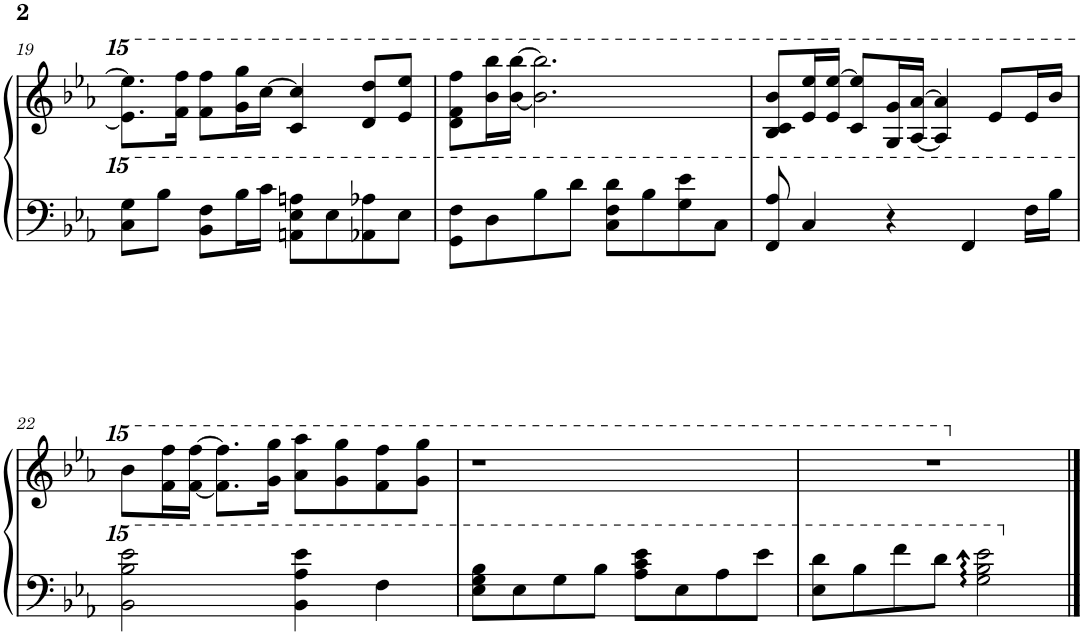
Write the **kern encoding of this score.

**kern	**kern
*part1	*part1
*staff2	*staff1
*I"钢琴	*
!!LO:PB:g=z
*clefF4	*clefG2
*k[b-e-a-]	*k[b-e-a-]
*M4/4	*M4/4
=19	=19
8cc\ 8gg\L	8.eee-\] 8.eeee-\]L
8bb-\J	.
.	16fff\ 16ffff\Jk
8b-\ 8ff\L	8fff\ 8ffff\L
16bb-\L	16ggg\ 16gggg\L
16ccc\JJ	[16cccc\JJ
8an\ 8ee-\ 8aan\L	4ccc/ 4cccc/]
8ee-\	.
8a-X\ 8aa-X\	8ddd/ 8dddd/L
8ee-\J	8eee-/ 8eeee-/J
=20	=20
8g\ 8ff\L	8ddd\ 8fff\ 8ffff\L
8dd\	16bbb-\ 16bbbb-\L
.	[16bbb-\ [16bbbb-\JJ
8bb-\	2.bbb-\] 2.bbbb-\]
8ddd\J	.
8cc\ 8ff\ 8ddd\L	.
8bb-\	.
8gg\ 8eee-\	.
8cc\J	.
=21	=21
8f/ 8aa-/	8bb-/ 8ccc/ 8bbb-/L
4cc/	16eee-/ 16eeee-/L
.	16eee-/ [16eeee-/JJ
.	8ccc/ 8eeee-/]L
4r	16gg/ 16ggg/L
.	[16aa-/ [16aaa-/JJ
.	4aa-/] 4aaa-/]
4f/	.
.	8eee-/L
16ff\LL	16eee-/L
16bb-\JJ	16bbb-/JJ
!!LO:LB:g=z
=22	=22
2b-\ 2bb-\ 2eee-\	8bbb-\L
.	16fff\ 16ffff\L
.	[16fff\ [16ffff\JJ
.	8.fff\] 8.ffff\]L
.	16ggg\ 16gggg\Jk
4b-\ 4aa-\ 4eee-\	8aaa-\ 8aaaa-\L
.	8ggg\ 8gggg\
4ff\	8fff\ 8ffff\
.	8ggg\ 8gggg\J
=23	=23
8ee-\ 8gg\ 8bb-\L	1r
8ee-\	.
8gg\	.
8bb-\J	.
8aa-\ 8ccc\ 8eee-\L	.
8ee-\	.
8aa-\	.
8eee-\J	.
=24	=24
8ee-\ 8ddd\L	1r
8bb-\	.
8fff\	.
8ddd\J	.
2gg\: 2bb-\: 2eee-\:	.
==	==
*-	*-
